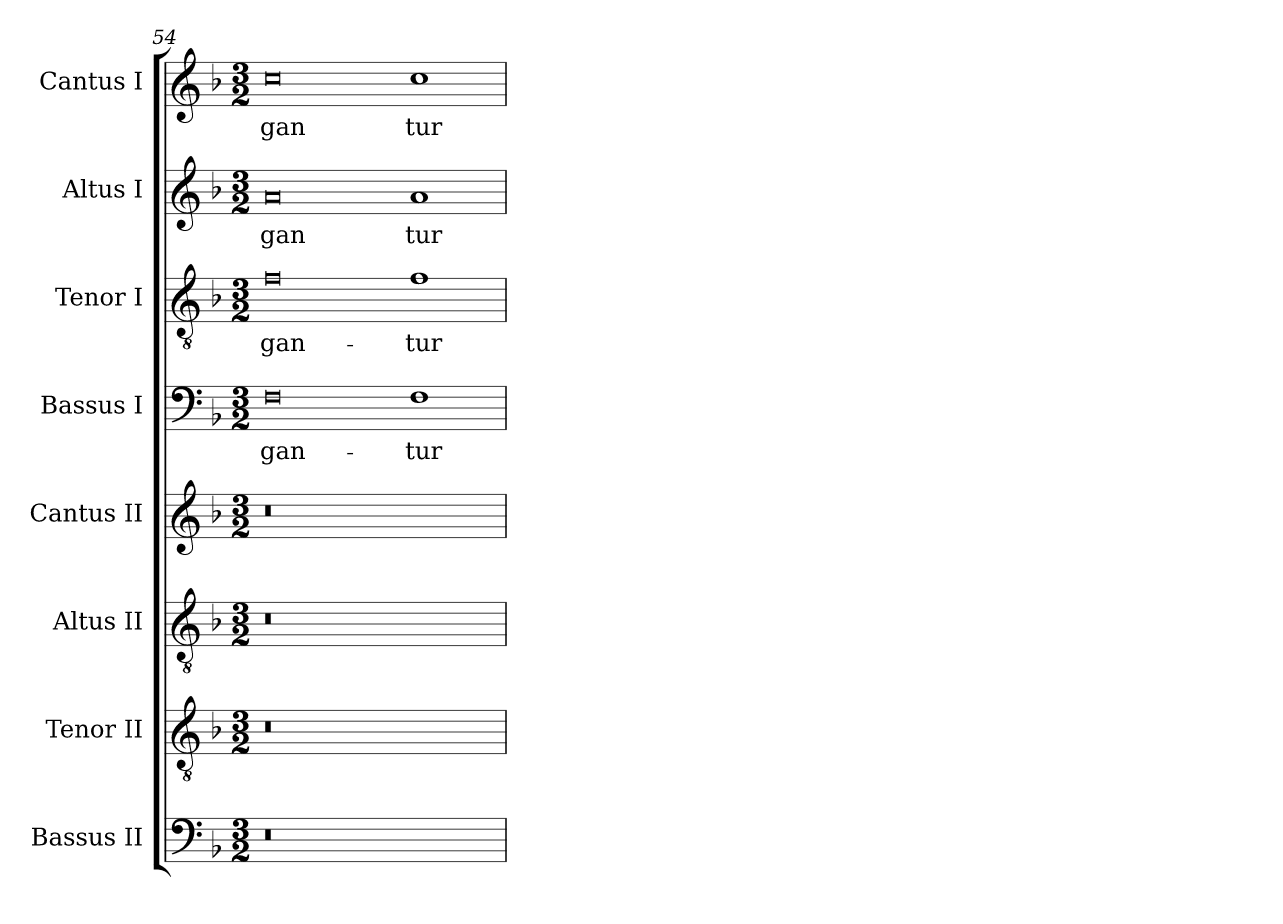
**kern	**kern	**kern	**kern	**kern	**text	**kern	**text	**kern	**text	**kern	**text
*part8	*part7	*part6	*part5	*part4	*part4	*part3	*part3	*part2	*part2	*part1	*part1
*staff8	*staff7	*staff6	*staff5	*staff4	*staff4	*staff3	*staff3	*staff2	*staff2	*staff1	*staff1
*I"Bassus II	*I"Tenor II	*I"Altus II	*I"Cantus II	*I"Bassus I	*	*I"Tenor I	*	*I"Altus I	*	*I"Cantus I	*
*clefF4	*clefGv2	*clefGv2	*clefG2	*clefF4	*	*clefGv2	*	*clefG2	*	*clefG2	*
*k[b-]	*k[b-]	*k[b-]	*k[b-]	*k[b-]	*	*k[b-]	*	*k[b-]	*	*k[b-]	*
*F:	*F:	*F:	*F:	*F:	*	*F:	*	*F:	*	*F:	*
*M3/2	*M3/2	*M3/2	*M3/2	*M3/2	*	*M3/2	*	*M3/2	*	*M3/2	*
=54	=54	=54	=54	=54	=54	=54	=54	=54	=54	=54	=54
!	!	!	!	!	!LO:LY:b:cj	!	!LO:LY:b:cj	!	!LO:LY:b:cj	!	!LO:LY:b:cj
0.r	0.r	0.r	0.r	0F	-gan-	0f	-gan-	0a	gan	0cc	gan
!	!	!	!	!	!LO:LY:b:cj	!	!LO:LY:b:cj	!	!LO:LY:b:cj	!	!LO:LY:b:cj
.	.	.	.	1F	-tur	1f	-tur	1a	tur	1cc	tur
=	=	=	=	=	=	=	=	=	=	=	=
*-	*-	*-	*-	*-	*-	*-	*-	*-	*-	*-	*-
